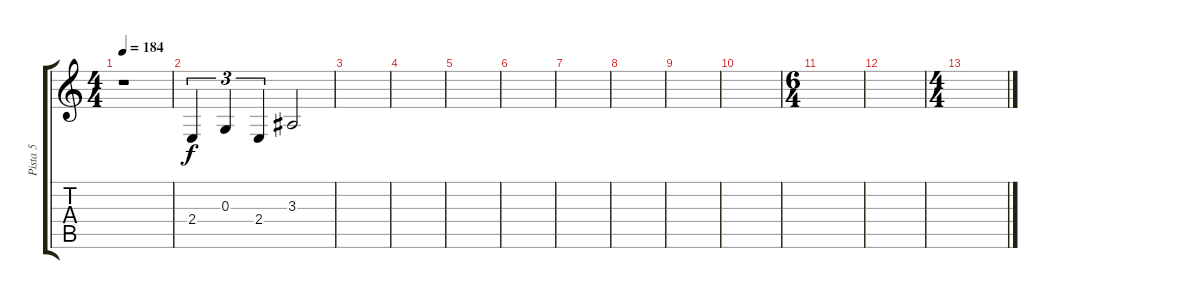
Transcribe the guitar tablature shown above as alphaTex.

\track ("Pista 5" "Pista 5") {instrument tangoaccordion}
\staff {score tabs}
\tuning (E4 B3 G3 D3 A2 E2) {hide}
\ts (4 4)
\tempo 184
\clef g2
\ks c
r.1{dy ff} |
2.4.4{tu (3 2) dy f} 0.3.4{tu (3 2)} 2.4.4{tu (3 2)} 3.3.2 |
|
|
|
|
|
|
|
|
\ts (6 4)
|
|
\ts (4 4)
